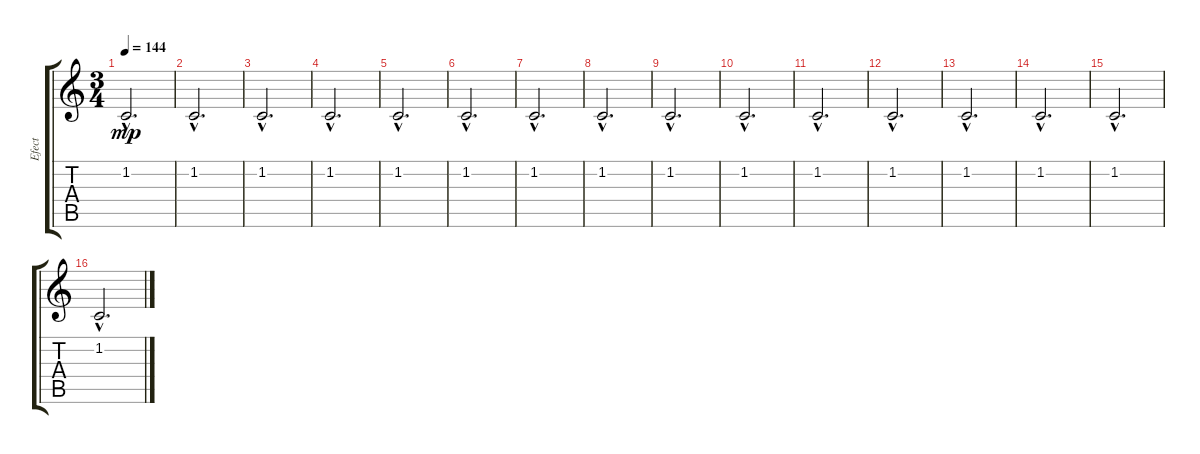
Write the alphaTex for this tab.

\track ("Efect" "Efect") {instrument seashore}
\staff {score tabs}
\tuning (E4 B3 G3 D3 A2 E2) {hide}
\ts (3 4)
\tempo 144
\clef g2
\ks c
1.2{hac}.2{d dy mp} |
1.2{hac}.2{d} |
1.2{hac}.2{d} |
1.2{hac}.2{d} |
1.2{hac}.2{d} |
1.2{hac}.2{d} |
1.2{hac}.2{d} |
1.2{hac}.2{d} |
1.2{hac}.2{d} |
1.2{hac}.2{d} |
1.2{hac}.2{d} |
1.2{hac}.2{d} |
1.2{hac}.2{d} |
1.2{hac}.2{d} |
1.2{hac}.2{d} |
1.2{hac}.2{d}
